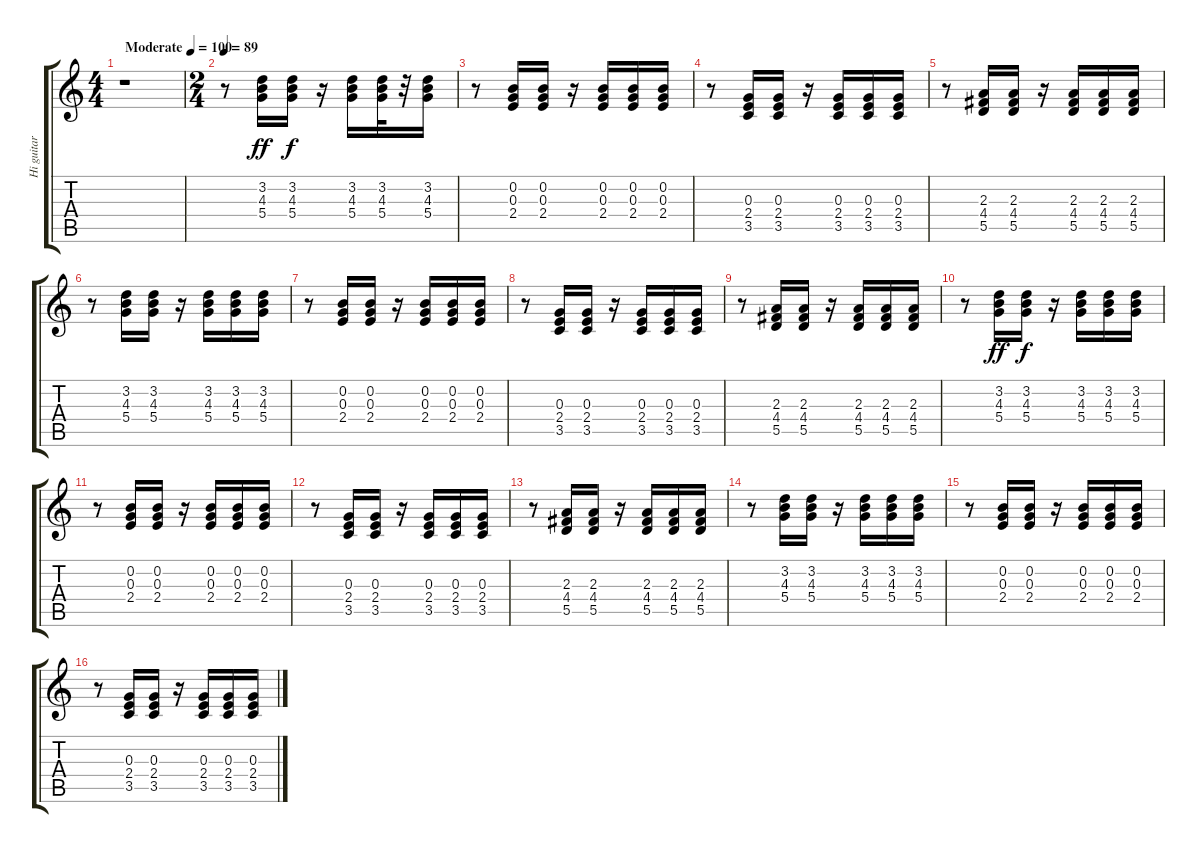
\track ("Hi guitar" "Hi guitar") {instrument acousticguitarsteel}
\staff {score tabs}
\tuning (E4 B3 G3 D3 A2 E2) {hide}
\ts (4 4)
\tempo (100 "Moderate")
\clef g2
\ks c
r.1{dy ff instrument acousticguitarsteel} |
\ts (2 4)
\tempo 89
r.8 (3.2 4.3 5.4).16 (3.2 4.3 5.4).16{dy f} r.16 (3.2 4.3 5.4).16 (3.2 4.3 5.4).32 r.32 (3.2 4.3 5.4).16 |
r.8 (0.2 0.3 2.4).16 (0.2 0.3 2.4).16 r.16 (0.2 0.3 2.4).16 (0.2 0.3 2.4).16 (0.2 0.3 2.4).16 |
r.8 (0.3 2.4 3.5).16 (0.3 2.4 3.5).16 r.16 (0.3 2.4 3.5).16 (0.3 2.4 3.5).16 (0.3 2.4 3.5).16 |
r.8 (2.3 4.4 5.5).16 (2.3 4.4 5.5).16 r.16 (2.3 4.4 5.5).16 (2.3 4.4 5.5).16 (2.3 4.4 5.5).16 |
r.8 (3.2 4.3 5.4).16 (3.2 4.3 5.4).16 r.16 (3.2 4.3 5.4).16 (3.2 4.3 5.4).16 (3.2 4.3 5.4).16 |
r.8 (0.2 0.3 2.4).16 (0.2 0.3 2.4).16 r.16 (0.2 0.3 2.4).16 (0.2 0.3 2.4).16 (0.2 0.3 2.4).16 |
r.8 (0.3 2.4 3.5).16 (0.3 2.4 3.5).16 r.16 (0.3 2.4 3.5).16 (0.3 2.4 3.5).16 (0.3 2.4 3.5).16 |
r.8 (2.3 4.4 5.5).16 (2.3 4.4 5.5).16 r.16 (2.3 4.4 5.5).16 (2.3 4.4 5.5).16 (2.3 4.4 5.5).16 |
r.8 (3.2 4.3 5.4).16{dy ff} (3.2 4.3 5.4).16{dy f} r.16 (3.2 4.3 5.4).16 (3.2 4.3 5.4).16 (3.2 4.3 5.4).16 |
r.8 (0.2 0.3 2.4).16 (0.2 0.3 2.4).16 r.16 (0.2 0.3 2.4).16 (0.2 0.3 2.4).16 (0.2 0.3 2.4).16 |
r.8 (0.3 2.4 3.5).16 (0.3 2.4 3.5).16 r.16 (0.3 2.4 3.5).16 (0.3 2.4 3.5).16 (0.3 2.4 3.5).16 |
r.8 (2.3 4.4 5.5).16 (2.3 4.4 5.5).16 r.16 (2.3 4.4 5.5).16 (2.3 4.4 5.5).16 (2.3 4.4 5.5).16 |
r.8 (3.2 4.3 5.4).16 (3.2 4.3 5.4).16 r.16 (3.2 4.3 5.4).16 (3.2 4.3 5.4).16 (3.2 4.3 5.4).16 |
r.8 (0.2 0.3 2.4).16 (0.2 0.3 2.4).16 r.16 (0.2 0.3 2.4).16 (0.2 0.3 2.4).16 (0.2 0.3 2.4).16 |
r.8 (0.3 2.4 3.5).16 (0.3 2.4 3.5).16 r.16 (0.3 2.4 3.5).16 (0.3 2.4 3.5).16 (0.3 2.4 3.5).16
